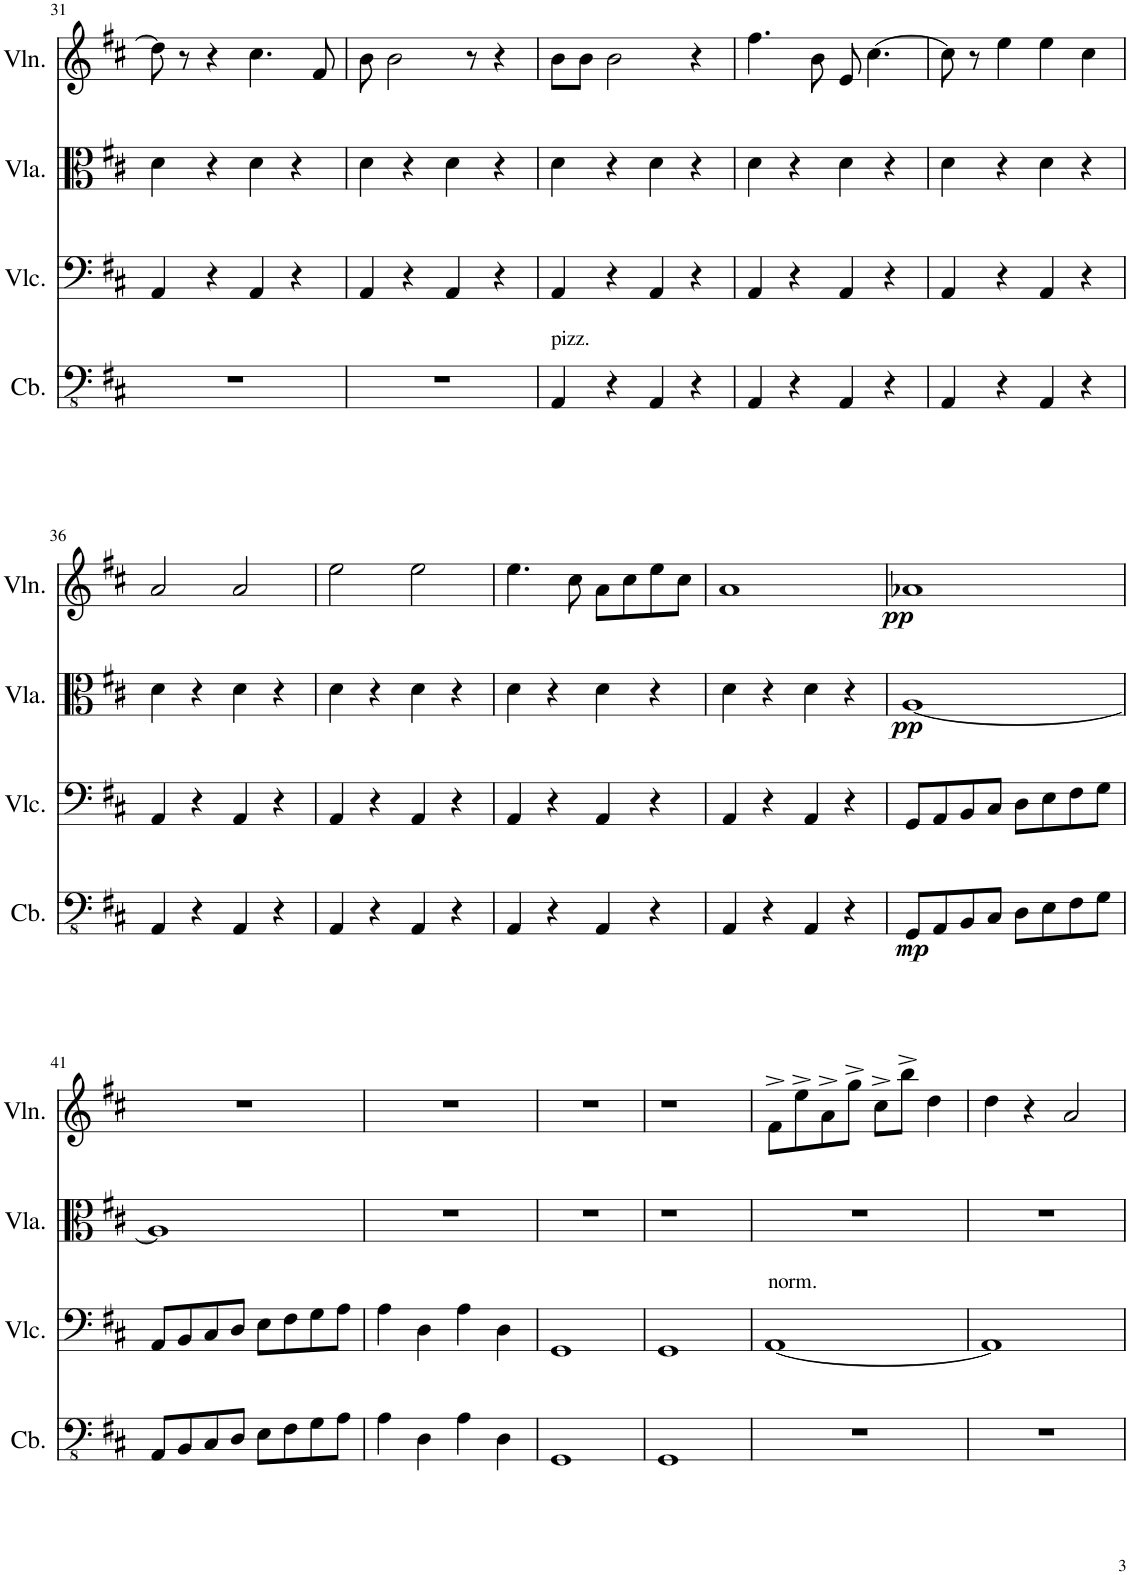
**kern	**dynam	**kern	**kern	**dynam	**kern	**dynam
*part4	*part4	*part3	*part2	*part2	*part1	*part1
*staff4	*staff4	*staff3	*staff2	*staff2	*staff1	*staff1
*I"Contrabass	*	*I"Violoncello	*I"Viola	*	*I"Violin	*
*I'Cb.	*	*I'Vlc.	*I'Vla.	*	*I'Vln.	*
!!LO:PB:g=z
*clefFv4	*	*clefF4	*clefC3	*	*clefG2	*
*Trd7c12	*	*	*	*	*	*
*k[f#c#]	*	*k[f#c#]	*k[f#c#]	*	*k[f#c#]	*
*M4/4	*	*M4/4	*M4/4	*	*M4/4	*
=31	=31	=31	=31	=31	=31	=31
1r	.	4AA/	4d\	.	8dd\]	.
.	.	.	.	.	8r	.
.	.	4r	4r	.	4r	.
.	.	4AA/	4d\	.	4.cc#\	.
.	.	4r	4r	.	.	.
.	.	.	.	.	8f#/	.
=32	=32	=32	=32	=32	=32	=32
1r	.	4AA/	4d\	.	8b\	.
.	.	.	.	.	2b\	.
.	.	4r	4r	.	.	.
.	.	4AA/	4d\	.	.	.
.	.	.	.	.	8r	.
.	.	4r	4r	.	4r	.
=33	=33	=33	=33	=33	=33	=33
!LO:TX:a:t=pizz.	!	!	!	!	!	!
4AAA/	.	4AA/	4d\	.	8b\L	.
.	.	.	.	.	8b\J	.
4r	.	4r	4r	.	2b\	.
4AAA/	.	4AA/	4d\	.	.	.
4r	.	4r	4r	.	4r	.
=34	=34	=34	=34	=34	=34	=34
4AAA/	.	4AA/	4d\	.	4.ff#\	.
4r	.	4r	4r	.	.	.
.	.	.	.	.	8b\	.
4AAA/	.	4AA/	4d\	.	8e/	.
.	.	.	.	.	[4.cc#\	.
4r	.	4r	4r	.	.	.
=35	=35	=35	=35	=35	=35	=35
4AAA/	.	4AA/	4d\	.	8cc#\]	.
.	.	.	.	.	8r	.
4r	.	4r	4r	.	4ee\	.
4AAA/	.	4AA/	4d\	.	4ee\	.
4r	.	4r	4r	.	4cc#\	.
!!LO:LB:g=z
=36	=36	=36	=36	=36	=36	=36
4AAA/	.	4AA/	4d\	.	2a/	.
4r	.	4r	4r	.	.	.
4AAA/	.	4AA/	4d\	.	2a/	.
4r	.	4r	4r	.	.	.
=37	=37	=37	=37	=37	=37	=37
4AAA/	.	4AA/	4d\	.	2ee\	.
4r	.	4r	4r	.	.	.
4AAA/	.	4AA/	4d\	.	2ee\	.
4r	.	4r	4r	.	.	.
=38	=38	=38	=38	=38	=38	=38
4AAA/	.	4AA/	4d\	.	4.ee\	.
4r	.	4r	4r	.	.	.
.	.	.	.	.	8cc#\	.
4AAA/	.	4AA/	4d\	.	8a\L	.
.	.	.	.	.	8cc#\	.
4r	.	4r	4r	.	8ee\	.
.	.	.	.	.	8cc#\J	.
=39	=39	=39	=39	=39	=39	=39
4AAA/	.	4AA/	4d\	.	1a	.
4r	.	4r	4r	.	.	.
4AAA/	.	4AA/	4d\	.	.	.
4r	.	4r	4r	.	.	.
=40	=40	=40	=40	=40	=40	=40
!	!LO:DY:b	!	!	!LO:DY:b	!	!LO:DY:b
8GGG/L	mp	8GG/L	[1A	pp	1a-X	pp
8AAA/	.	8AA/	.	.	.	.
8BBB/	.	8BB/	.	.	.	.
8CC#/J	.	8C#/J	.	.	.	.
8DD\L	.	8D\L	.	.	.	.
8EE\	.	8E\	.	.	.	.
8FF#\	.	8F#\	.	.	.	.
8GG\J	.	8G\J	.	.	.	.
!!LO:LB:g=z
=41	=41	=41	=41	=41	=41	=41
8AAA/L	.	8AA/L	1A]	.	1r	.
8BBB/	.	8BB/	.	.	.	.
8CC#/	.	8C#/	.	.	.	.
8DD/J	.	8D/J	.	.	.	.
8EE\L	.	8E\L	.	.	.	.
8FF#\	.	8F#\	.	.	.	.
8GG\	.	8G\	.	.	.	.
8AA\J	.	8A\J	.	.	.	.
=42	=42	=42	=42	=42	=42	=42
4AA\	.	4A\	1r	.	1r	.
4DD\	.	4D\	.	.	.	.
4AA\	.	4A\	.	.	.	.
4DD\	.	4D\	.	.	.	.
=43	=43	=43	=43	=43	=43	=43
1GGG	.	1GG	1r	.	1r	.
=44	=44	=44	=44	=44	=44	=44
1GGG	.	1GG	1r	.	1r	.
=45	=45	=45	=45	=45	=45	=45
!	!	!LO:TX:a:t=norm.	!	!	!	!
1r	.	[1AA	1r	.	8f#^\L	.
.	.	.	.	.	8ee^\	.
.	.	.	.	.	8a^\	.
.	.	.	.	.	8gg^\J	.
.	.	.	.	.	8cc#^\L	.
.	.	.	.	.	8bb^\J	.
.	.	.	.	.	4dd\	.
=46	=46	=46	=46	=46	=46	=46
1r	.	1AA]	1r	.	4dd\	.
.	.	.	.	.	4r	.
.	.	.	.	.	2a/	.
=	=	=	=	=	=	=
*-	*-	*-	*-	*-	*-	*-
